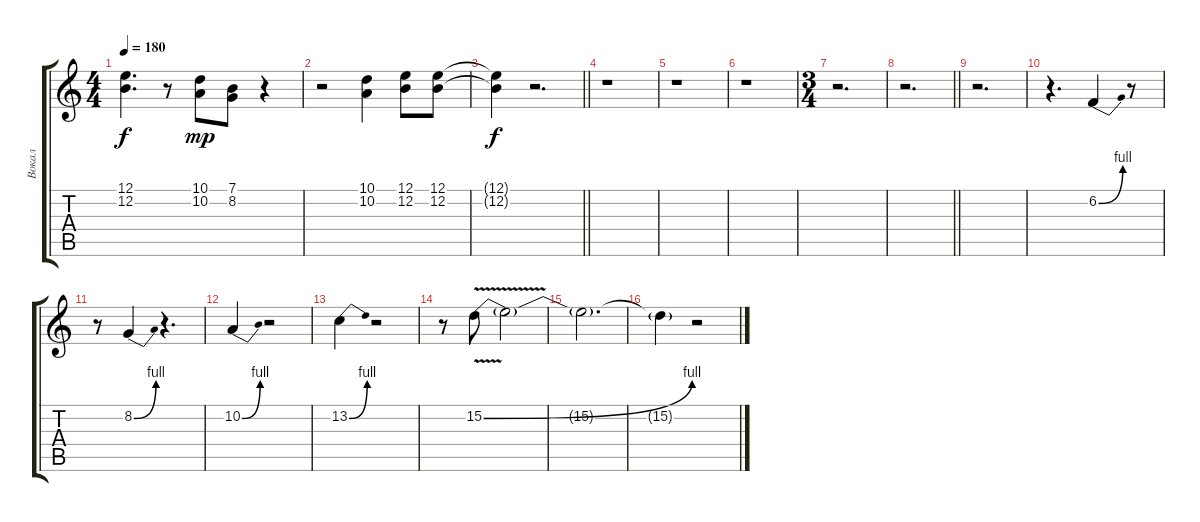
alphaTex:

\track ("Вокал" "Вокал") {instrument oboe}
\staff {score tabs}
\tuning (E4 B3 G3 D3 A2 E2) {hide}
\ts (4 4)
\tempo 180
\clef g2
\ks c
(12.1{t} 12.2{t}).4{d dy f} r.8 (10.1 10.2).8{dy mp} (7.1 8.2).8 r.4 |
r.2 (10.1 10.2).4 (12.1 12.2).8 (12.1 12.2).8 |
\barLineRight lightlight
(12.1{t} 12.2{t}).4{dy f} r.2{d} |
r.1 |
r.1 |
r.1 |
\ts (3 4)
r.2{d} |
\barLineRight lightlight
r.2{d} |
r.2{d} |
r.4{d} 6.2{be (bend 0 0 60 4)}.4 r.8 |
r.8 8.2{be (bend 0 0 60 4)}.4 r.4{d} |
10.2{be (bend 0 0 60 4)}.4 r.2 |
13.2{be (bend 0 0 60 4)}.4 r.2 |
r.8 15.2{be (bend 0 0 60 4) v}.8 15.2{t}.2 |
15.2{t}.2{d} |
15.2{t}.4 r.2
